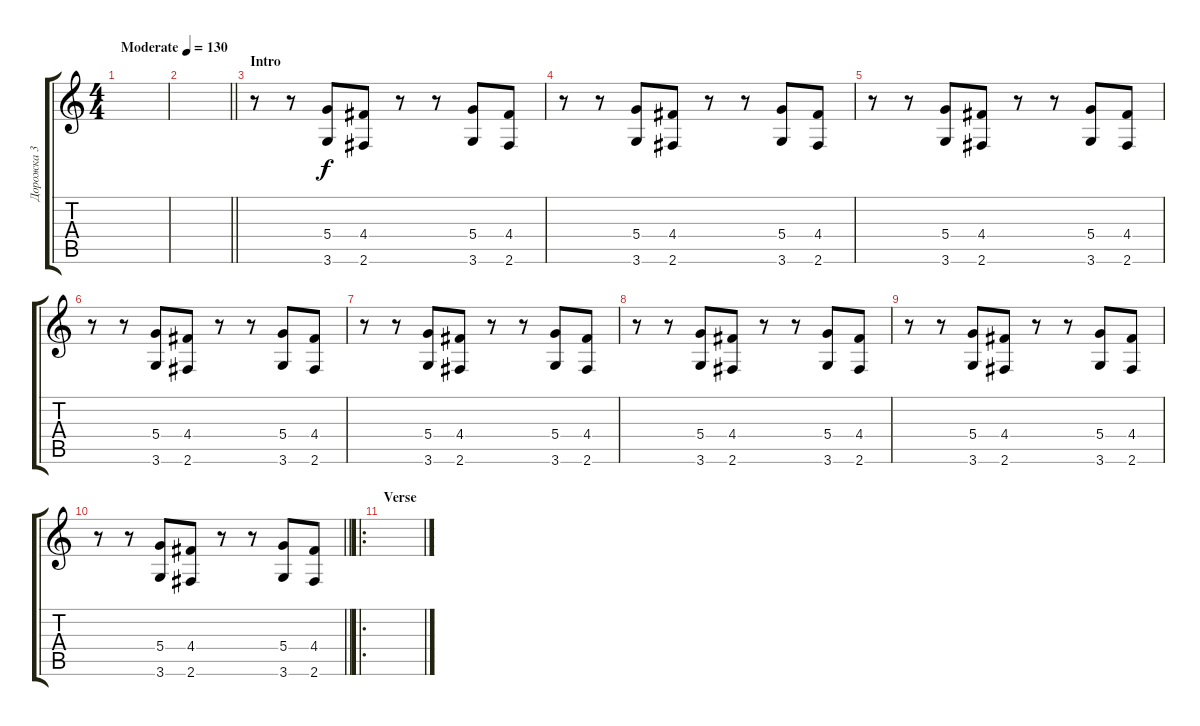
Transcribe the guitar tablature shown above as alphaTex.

\track ("Дорожка 3" "Дорожка 3") {instrument distortionguitar}
\staff {score tabs}
\tuning (E4 B3 G3 D3 A2 E2) {hide}
\ts (4 4)
\tempo (130 "Moderate")
\clef g2
\ks c
|
\barLineRight lightlight
|
\section ("" "Intro")
r.8 r.8 (5.4 3.6).8 (4.4 2.6).8 r.8 r.8 (5.4 3.6).8 (4.4 2.6).8 |
r.8 r.8 (5.4 3.6).8 (4.4 2.6).8 r.8 r.8 (5.4 3.6).8 (4.4 2.6).8 |
r.8 r.8 (5.4 3.6).8 (4.4 2.6).8 r.8 r.8 (5.4 3.6).8 (4.4 2.6).8 |
r.8 r.8 (5.4 3.6).8 (4.4 2.6).8 r.8 r.8 (5.4 3.6).8 (4.4 2.6).8 |
r.8 r.8 (5.4 3.6).8 (4.4 2.6).8 r.8 r.8 (5.4 3.6).8 (4.4 2.6).8 |
r.8 r.8 (5.4 3.6).8 (4.4 2.6).8 r.8 r.8 (5.4 3.6).8 (4.4 2.6).8 |
r.8 r.8 (5.4 3.6).8 (4.4 2.6).8 r.8 r.8 (5.4 3.6).8 (4.4 2.6).8 |
\barLineRight lightlight
r.8 r.8 (5.4 3.6).8 (4.4 2.6).8 r.8 r.8 (5.4 3.6).8 (4.4 2.6).8 |
\ro
\section ("" "Verse")
